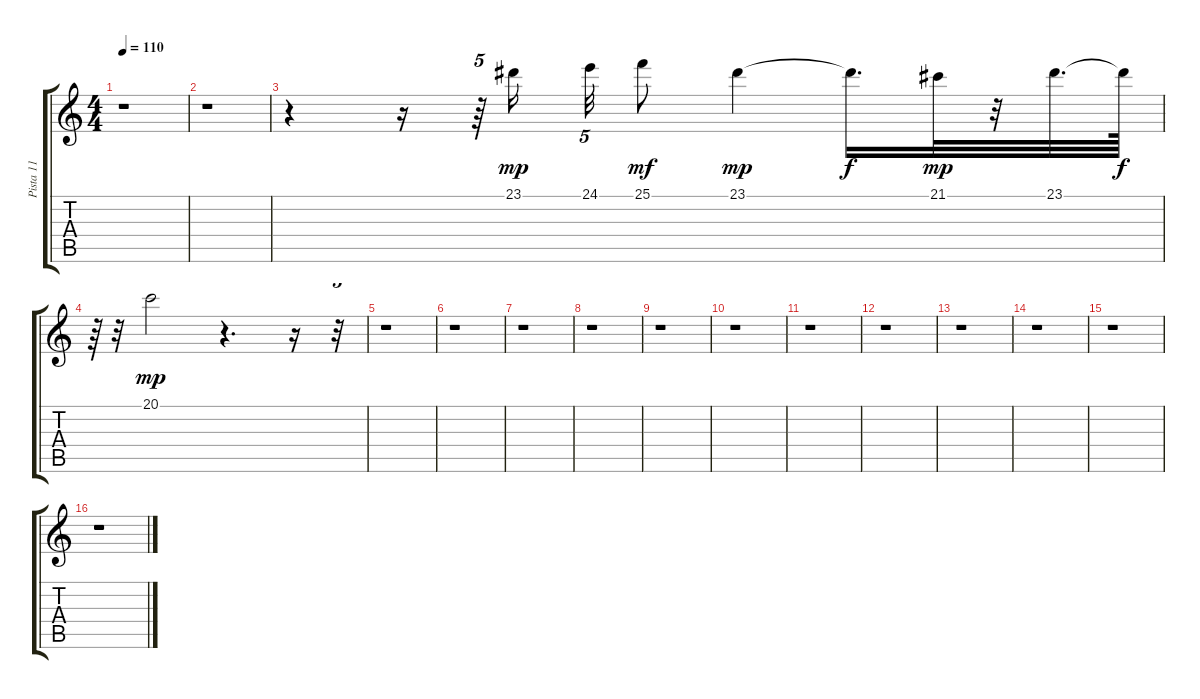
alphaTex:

\track ("Pista 11" "Pista 11") {solo instrument acousticgrandpiano}
\staff {score tabs}
\tuning (E4 B3 G3 D3 A2 E2) {hide}
\ts (4 4)
\tempo 110
\clef g2
\ks c
r.1{dy f} |
r.1 |
r.4 r.16 r.64{tu (5 4)} 23.1.16{dy mp} 24.1.32{tu (5 4)} 25.1.8{dy mf} 23.1.4{dy mp} 23.1{t}.16{d dy f} 21.1.32{dy mp} r.32 23.1.32{d} 23.1{t}.64{dy f} |
r.64 r.32 20.1.2{dy mp} r.4{d} r.16 r.32{tu (5 4)} |
r.1 |
r.1 |
r.1 |
r.1 |
r.1 |
r.1 |
r.1 |
r.1 |
r.1 |
r.1 |
r.1 |
r.1
